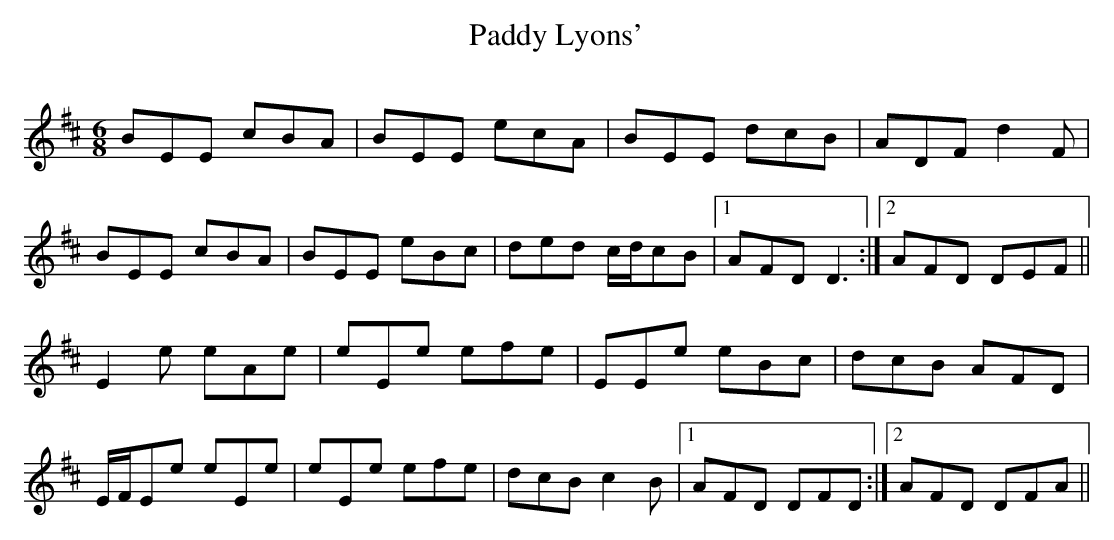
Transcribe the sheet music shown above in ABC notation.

X:1
T: Paddy Lyons'
Q: 300
L: 1/8
M: 6/8
K: D
BEE cBA|BEE ecA|BEE dcB|ADF d2F|
BEE cBA|BEE eBc|ded c/d/cB|1 AFD D3 :|2\
AFD DEF||
E2e eAe|eEe efe|EEe eBc|dcB AFD|
E/F/Ee eEe|eEe efe|dcB c2B|1 AFD DFD :|2\
AFD DFA||
